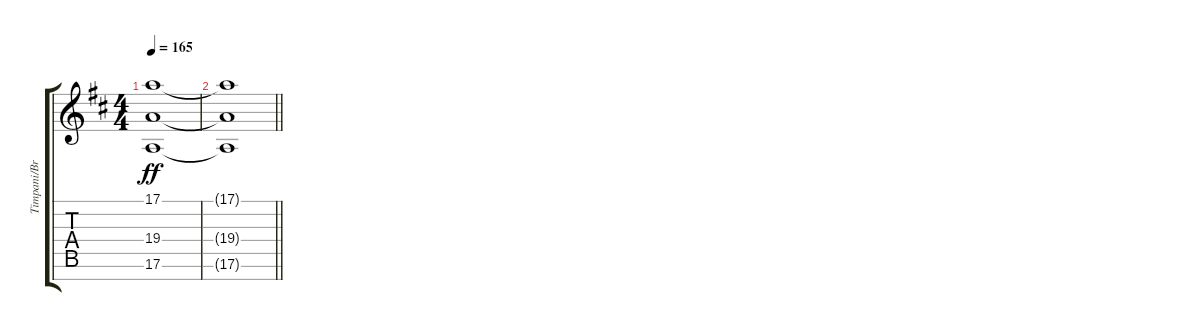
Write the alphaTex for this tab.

\track ("Timpani/Brass [Orchestra]" "Timpani/Br") {instrument timpani}
\staff {score tabs}
\tuning (E4 B3 G3 D3 A2 E2 B1) {hide}
\ts (4 4)
\tempo 165
\clef g2
\ks d
(17.1{t} 19.4{t} 17.6{t}).1{dy ff} |
\barLineRight lightlight
(17.1{t} 19.4{t} 17.6{t}).1
